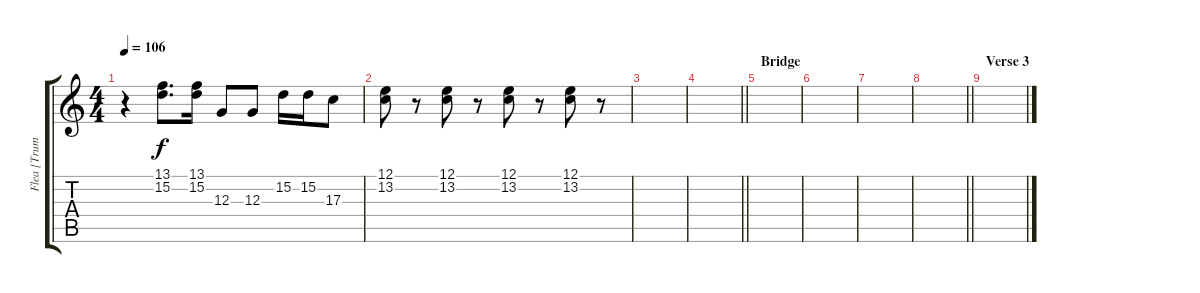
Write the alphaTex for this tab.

\track ("Flea [Trumpet 2]" "Flea [Trum") {instrument trumpet}
\staff {score tabs}
\tuning (E4 B3 G3 D3 A2 E2) {hide}
\ts (4 4)
\tempo 106
\clef g2
\ks c
r.4{dy f} (13.1 15.2).8{d} (13.1 15.2).16 12.3.8 12.3.8 15.2.16 15.2.16 17.3.8 |
(12.1 13.2).8 r.8 (12.1 13.2).8 r.8 (12.1 13.2).8 r.8 (12.1 13.2).8 r.8 |
|
\barLineRight lightlight
|
\section ("" "Bridge")
|
|
|
\barLineRight lightlight
|
\section ("" "Verse 3")
